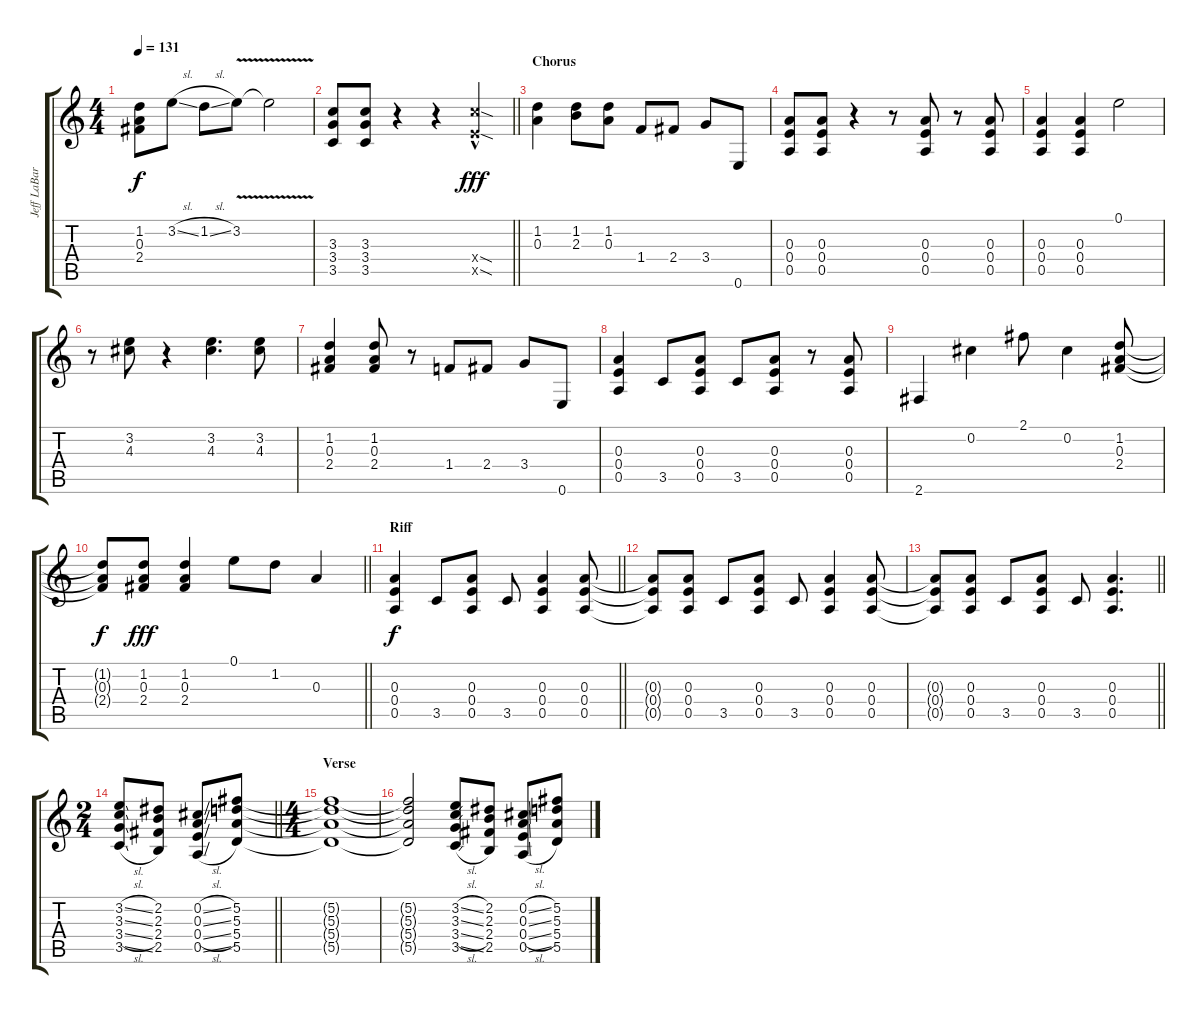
\track ("Jeff LaBar- Rhytm Guitar" "Jeff LaBar") {instrument overdrivenguitar}
\staff {score tabs}
\tuning (E4 Db4 A3 E3 A2 E2) {hide}
\ts (4 4)
\tempo 131
\clef g2
\ks c
(1.2 0.3 2.4).8{dy f} 3.2{sl}.8 1.2{sl}.8 3.2{v}.8 3.2{t}.2 |
\barLineRight lightlight
(3.3 3.4 3.5).8 (3.3 3.4 3.5).8 r.4 r.4 (0.4{sod hac x} 15.5{sod hac x}).4{dy fff} |
\section ("" "Chorus")
(1.2 0.3).4 (1.2 2.3).8 (1.2 0.3).8 1.4.8 2.4.8 3.4.8 0.6.8 |
(0.3 0.4 0.5).8 (0.3 0.4 0.5).8 r.4 r.8 (0.3 0.4 0.5).8 r.8 (0.3 0.4 0.5).8 |
(0.3 0.4 0.5).4 (0.3 0.4 0.5).4 0.1.2 |
r.8 (3.2 4.3).8 r.4 (3.2 4.3).4{d} (3.2 4.3).8 |
(1.2 0.3 2.4).4 (1.2 0.3 2.4).8 r.8 1.4.8 2.4.8 3.4.8 0.6.8 |
(0.3 0.4 0.5).4 3.5.8 (0.3 0.4 0.5).8 3.5.8 (0.3 0.4 0.5).8 r.8 (0.3 0.4 0.5).8 |
2.6.4 0.2.4 2.1.8 0.2.4 (1.2 0.3 2.4).8 |
\barLineRight lightlight
(1.2{t} 0.3{t} 2.4{t}).8{dy f} (1.2 0.3 2.4).8{dy fff} (1.2 0.3 2.4).4 0.1.8 1.2.8 0.3.4 |
\section ("" "Riff")
\barLineRight lightlight
(0.3 0.4 0.5).4{dy f} 3.5.8 (0.3 0.4 0.5).8 3.5.8 (0.3 0.4 0.5).4 (0.3 0.4 0.5).8 |
(0.3{t} 0.4{t} 0.5{t}).8 (0.3 0.4 0.5).8 3.5.8 (0.3 0.4 0.5).8 3.5.8 (0.3 0.4 0.5).4 (0.3 0.4 0.5).8 |
\barLineRight lightlight
(0.3{t} 0.4{t} 0.5{t}).8 (0.3 0.4 0.5).8 3.5.8 (0.3 0.4 0.5).8 3.5.8 (0.3 0.4 0.5).4{d} |
\ts (2 4)
\barLineRight lightlight
(3.2{sl} 3.3{sl} 3.4{sl} 3.5{sl}).8 (2.2 2.3 2.4 2.5).8 (0.2{sl} 0.3{sl} 0.4{sl} 0.5{sl}).8 (5.2 5.3 5.4 5.5).8 |
\ts (4 4)
\section ("" "Verse")
(5.2{t} 5.3{t} 5.4{t} 5.5{t}).1 |
(5.2{t} 5.3{t} 5.4{t} 5.5{t}).2 (3.2{sl} 3.3{sl} 3.4{sl} 3.5{sl}).8 (2.2 2.3 2.4 2.5).8 (0.2{sl} 0.3{sl} 0.4{sl} 0.5{sl}).8 (5.2 5.3 5.4 5.5).8
